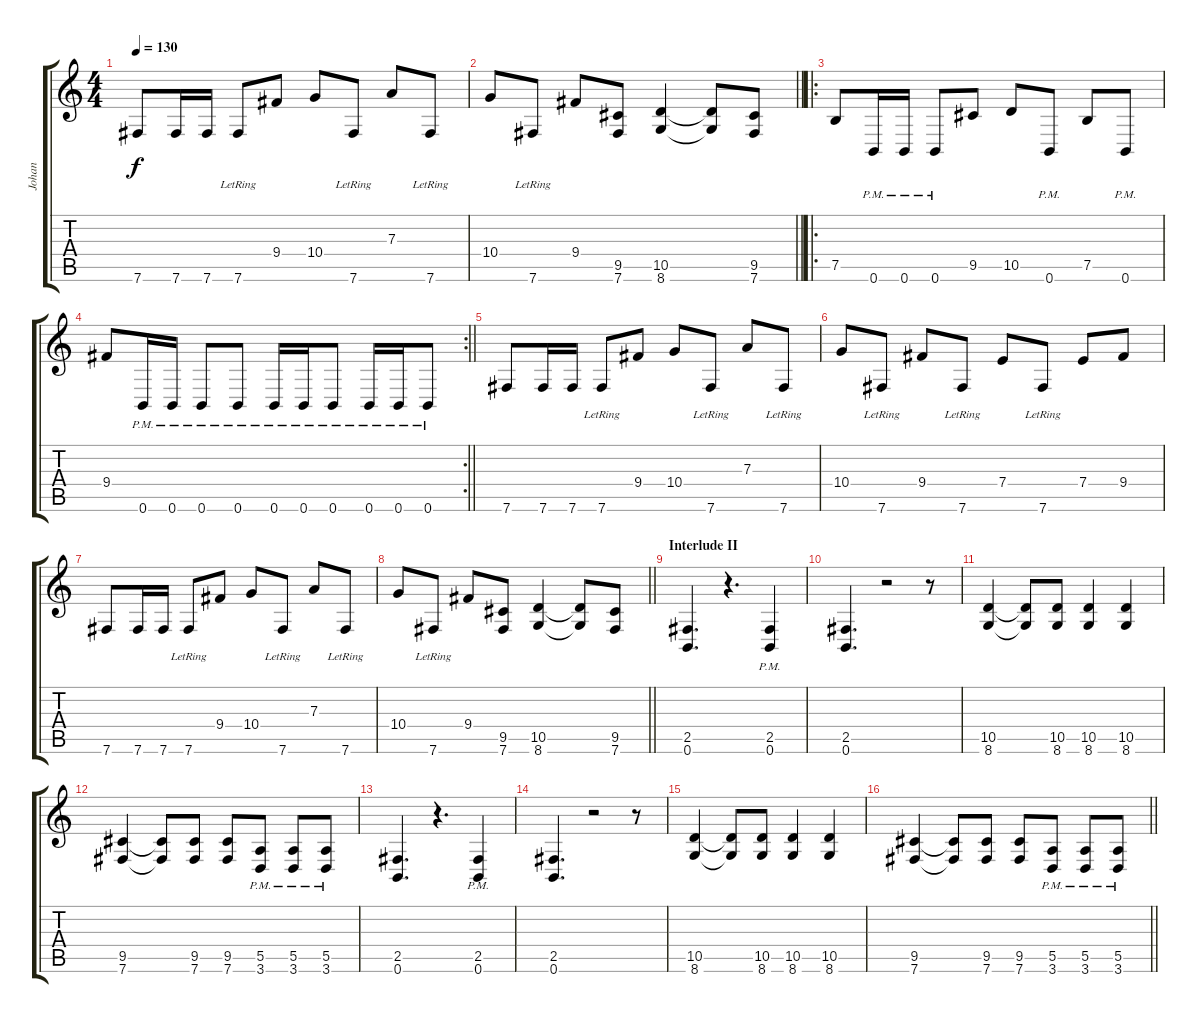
\track ("Johan" "Johan") {instrument distortionguitar}
\staff {score tabs}
\tuning (B3 Gb3 D3 A2 E2 B1) {hide}
\ts (4 4)
\tempo 130
\clef g2
\ks c
7.6.8{dy f} 7.6.16 7.6.16 7.6{lr}.8 9.4.8 10.4.8 7.6{lr}.8 7.3.8 7.6{lr}.8 |
\barLineRight lightlight
10.4.8 7.6{lr}.8 9.4.8 (9.5 7.6).8 (10.5 8.6).4 (10.5{t} 8.6{t}).8 (9.5 7.6).8 |
\ro
7.5.8 0.6{pm}.16 0.6{pm}.16 0.6{pm}.8 9.5.8 10.5.8 0.6{pm}.8 7.5.8 0.6{pm}.8 |
\rc 2
\barLineRight lightlight
9.4.8 0.6{pm}.16 0.6{pm}.16 0.6{pm}.8 0.6{pm}.8 0.6{pm}.16 0.6{pm}.16 0.6{pm}.8 0.6{pm}.16 0.6{pm}.16 0.6{pm}.8 |
7.6.8 7.6.16 7.6.16 7.6{lr}.8 9.4.8 10.4.8 7.6{lr}.8 7.3.8 7.6{lr}.8 |
10.4.8 7.6{lr}.8 9.4.8 7.6{lr}.8 7.4.8 7.6{lr}.8 7.4.8 9.4.8 |
7.6.8 7.6.16 7.6.16 7.6{lr}.8 9.4.8 10.4.8 7.6{lr}.8 7.3.8 7.6{lr}.8 |
\barLineRight lightlight
10.4.8 7.6{lr}.8 9.4.8 (9.5 7.6).8 (10.5 8.6).4 (10.5{t} 8.6{t}).8 (9.5 7.6).8 |
\section ("" "Interlude II")
(2.5 0.6).4{d} r.4{d} (2.5{pm} 0.6{pm}).4 |
(2.5 0.6).4{d} r.2 r.8 |
(10.5 8.6).4 (10.5{t} 8.6{t}).8 (10.5 8.6).8 (10.5 8.6).4 (10.5 8.6).4 |
(9.5 7.6).4 (9.5{t} 7.6{t}).8 (9.5 7.6).8 (9.5 7.6).8 (5.5{pm} 3.6{pm}).8 (5.5{pm} 3.6{pm}).8 (5.5{pm} 3.6{pm}).8 |
(2.5 0.6).4{d} r.4{d} (2.5{pm} 0.6{pm}).4 |
(2.5 0.6).4{d} r.2 r.8 |
(10.5 8.6).4 (10.5{t} 8.6{t}).8 (10.5 8.6).8 (10.5 8.6).4 (10.5 8.6).4 |
\barLineRight lightlight
(9.5 7.6).4 (9.5{t} 7.6{t}).8 (9.5 7.6).8 (9.5 7.6).8 (5.5{pm} 3.6{pm}).8 (5.5{pm} 3.6{pm}).8 (5.5{pm} 3.6{pm}).8
